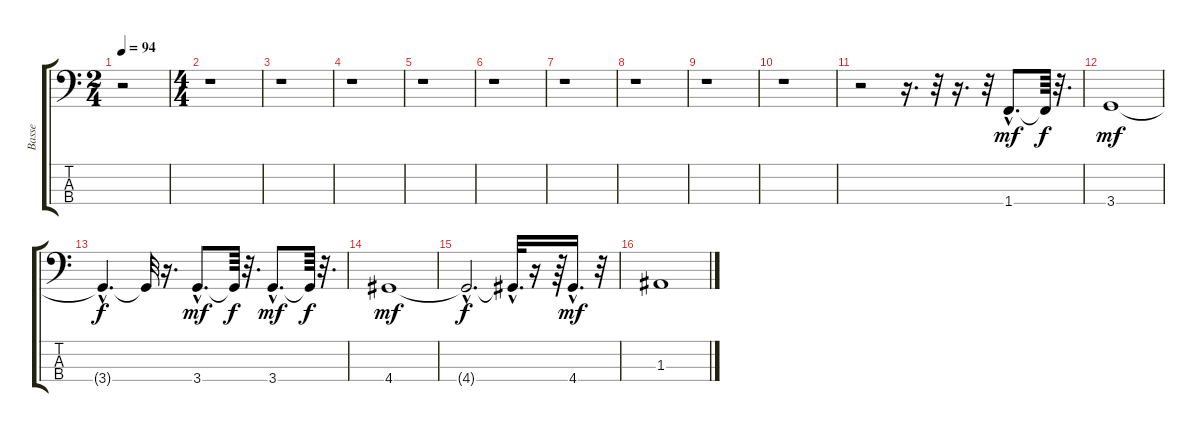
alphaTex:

\track ("Basse" "Basse") {instrument acousticbass}
\staff {score tabs}
\tuning (G2 D2 A1 E1) {hide}
\ts (2 4)
\tempo 94
\clef f4
\ks c
r.2{dy mf instrument acousticbass} |
\ts (4 4)
r.1 |
r.1 |
r.1 |
r.1 |
r.1 |
r.1 |
r.1 |
r.1 |
r.1 |
r.2 r.16{d} r.32 r.16{d} r.32 1.4{hac}.8{d} 1.4{t}.64{dy f} r.32{d} |
3.4.1{dy mf} |
3.4{hac t}.4{d dy f} 3.4{t}.32 r.16{d} 3.4{hac}.8{d dy mf} 3.4{t}.64{dy f} r.32{d} 3.4{hac}.8{d dy mf} 3.4{t}.64{dy f} r.32{d} |
4.4.1{dy mf} |
4.4{hac t}.2{d dy f} 4.4{hac t}.32{d} r.16 r.64 4.4{hac}.16{d dy mf} r.32 |
1.3.1
